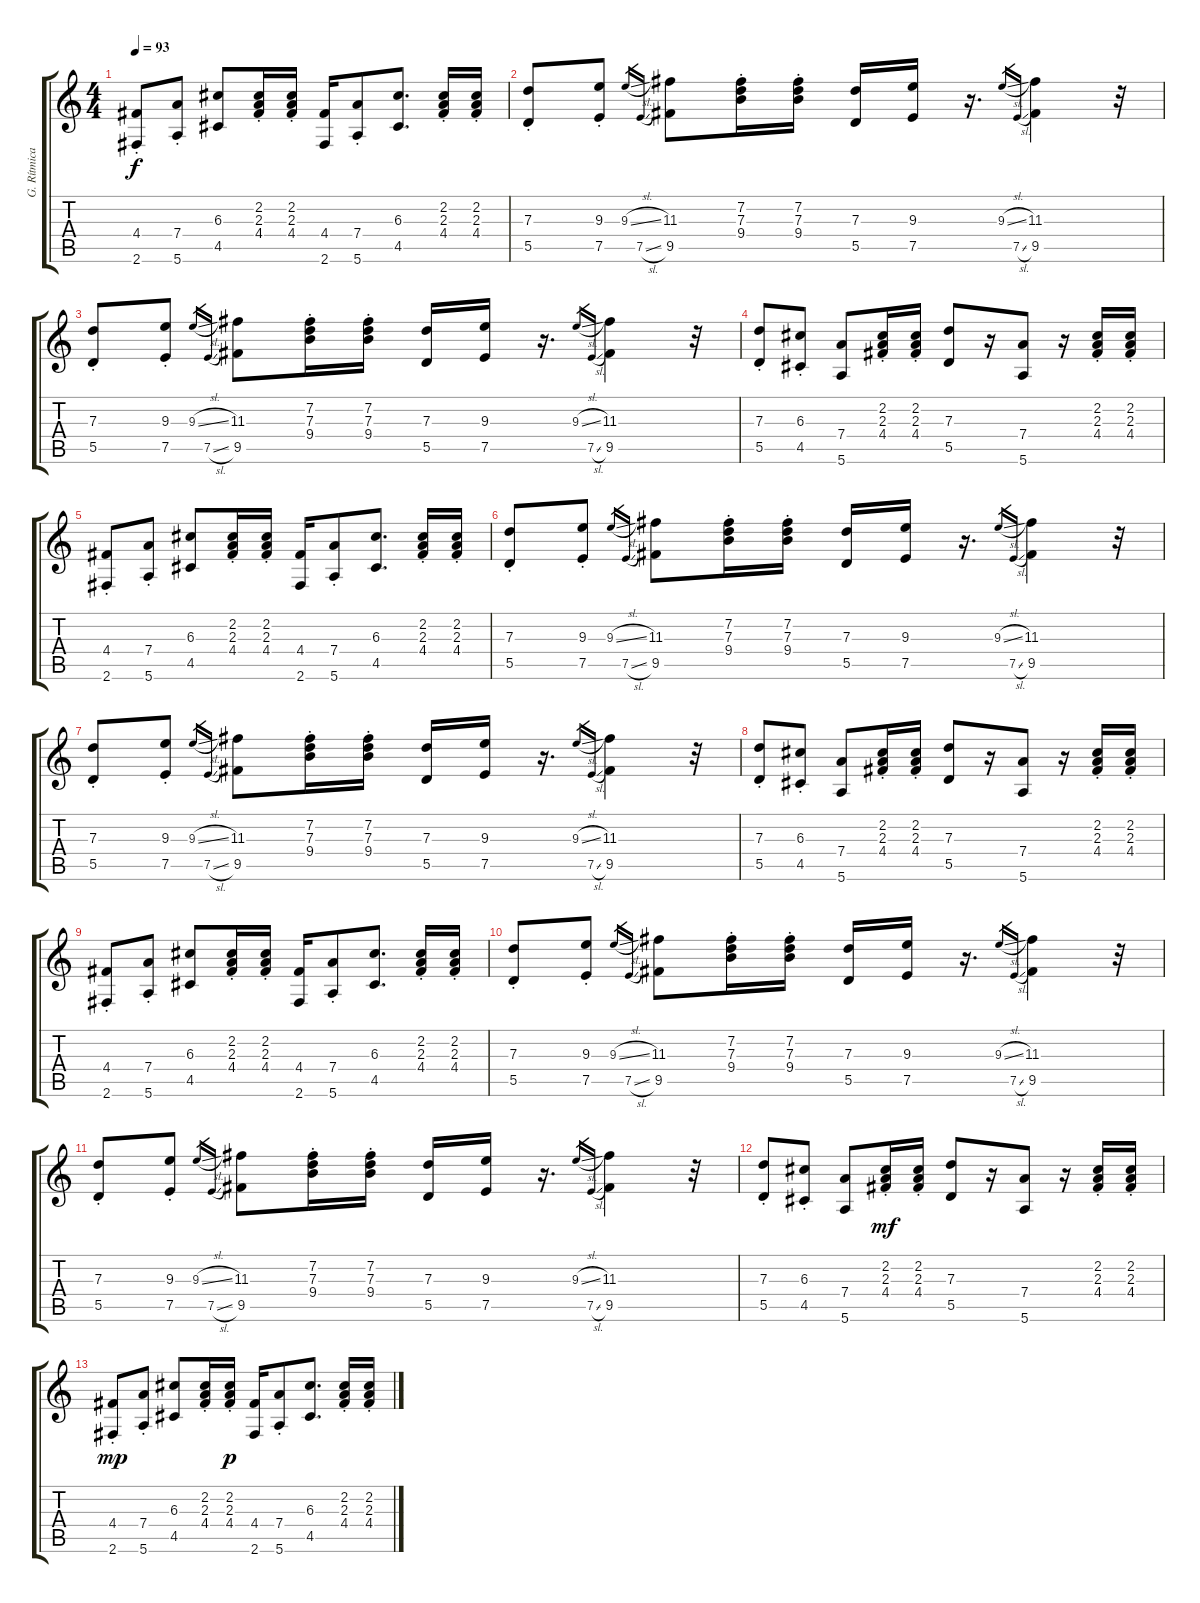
\track ("G. Rítmica Distorsión" "G. Rítmica") {instrument distortionguitar}
\staff {score tabs}
\tuning (E4 B3 G3 D3 A2 E2) {hide}
\ts (4 4)
\tempo 93
\clef g2
\ks c
(4.4{st} 2.6{st}).8{dy f} (7.4{st} 5.6{st}).8 (6.3 4.5).8 (2.2{st} 2.3{st} 4.4{st}).16 (2.2{st} 2.3{st} 4.4{st}).16 (4.4 2.6).16 (7.4{st} 5.6{st}).8 (6.3 4.5).8{d} (2.2{st} 2.3{st} 4.4{st}).16 (2.2{st} 2.3{st} 4.4{st}).16 |
(7.3{st} 5.5{st}).8 (9.3{st} 7.5{st}).8 9.3{sl}.16{gr} 7.5{sl}.16{gr} (11.3 9.5).8 (7.2{st} 7.3{st} 9.4{st}).16 (7.2{st} 7.3{st} 9.4{st}).16 (7.3 5.5).16 (9.3 7.5).16 r.16{d} 9.3{sl}.16{gr} 7.5{sl}.16{gr} (11.3 9.5).4 r.32 |
(7.3{st} 5.5{st}).8 (9.3{st} 7.5{st}).8 9.3{sl}.16{gr} 7.5{sl}.16{gr} (11.3 9.5).8 (7.2{st} 7.3{st} 9.4{st}).16 (7.2{st} 7.3{st} 9.4{st}).16 (7.3 5.5).16 (9.3 7.5).16 r.16{d} 9.3{sl}.16{gr} 7.5{sl}.16{gr} (11.3 9.5).4 r.32 |
(7.3{st} 5.5{st}).8 (6.3{st} 4.5{st}).8 (7.4 5.6).8 (2.2{st} 2.3{st} 4.4{st}).16 (2.2{st} 2.3{st} 4.4{st}).16 (7.3 5.5).8 r.16 (7.4 5.6).8 r.16 (2.2{st} 2.3{st} 4.4{st}).16 (2.2{st} 2.3{st} 4.4{st}).16 |
(4.4{st} 2.6{st}).8 (7.4{st} 5.6{st}).8 (6.3 4.5).8 (2.2{st} 2.3{st} 4.4{st}).16 (2.2{st} 2.3{st} 4.4{st}).16 (4.4 2.6).16 (7.4{st} 5.6{st}).8 (6.3 4.5).8{d} (2.2{st} 2.3{st} 4.4{st}).16 (2.2{st} 2.3{st} 4.4{st}).16 |
(7.3{st} 5.5{st}).8 (9.3{st} 7.5{st}).8 9.3{sl}.16{gr} 7.5{sl}.16{gr} (11.3 9.5).8 (7.2{st} 7.3{st} 9.4{st}).16 (7.2{st} 7.3{st} 9.4{st}).16 (7.3 5.5).16 (9.3 7.5).16 r.16{d} 9.3{sl}.16{gr} 7.5{sl}.16{gr} (11.3 9.5).4 r.32 |
(7.3{st} 5.5{st}).8 (9.3{st} 7.5{st}).8 9.3{sl}.16{gr} 7.5{sl}.16{gr} (11.3 9.5).8 (7.2{st} 7.3{st} 9.4{st}).16 (7.2{st} 7.3{st} 9.4{st}).16 (7.3 5.5).16 (9.3 7.5).16 r.16{d} 9.3{sl}.16{gr} 7.5{sl}.16{gr} (11.3 9.5).4 r.32 |
(7.3{st} 5.5{st}).8 (6.3{st} 4.5{st}).8 (7.4 5.6).8 (2.2{st} 2.3{st} 4.4{st}).16 (2.2{st} 2.3{st} 4.4{st}).16 (7.3 5.5).8 r.16 (7.4 5.6).8 r.16 (2.2{st} 2.3{st} 4.4{st}).16 (2.2{st} 2.3{st} 4.4{st}).16 |
(4.4{st} 2.6{st}).8 (7.4{st} 5.6{st}).8 (6.3 4.5).8 (2.2{st} 2.3{st} 4.4{st}).16 (2.2{st} 2.3{st} 4.4{st}).16 (4.4 2.6).16 (7.4{st} 5.6{st}).8 (6.3 4.5).8{d} (2.2{st} 2.3{st} 4.4{st}).16 (2.2{st} 2.3{st} 4.4{st}).16 |
(7.3{st} 5.5{st}).8 (9.3{st} 7.5{st}).8 9.3{sl}.16{gr} 7.5{sl}.16{gr} (11.3 9.5).8 (7.2{st} 7.3{st} 9.4{st}).16 (7.2{st} 7.3{st} 9.4{st}).16 (7.3 5.5).16 (9.3 7.5).16 r.16{d} 9.3{sl}.16{gr} 7.5{sl}.16{gr} (11.3 9.5).4 r.32 |
(7.3{st} 5.5{st}).8 (9.3{st} 7.5{st}).8 9.3{sl}.16{gr} 7.5{sl}.16{gr} (11.3 9.5).8 (7.2{st} 7.3{st} 9.4{st}).16 (7.2{st} 7.3{st} 9.4{st}).16 (7.3 5.5).16 (9.3 7.5).16 r.16{d} 9.3{sl}.16{gr} 7.5{sl}.16{gr} (11.3 9.5).4 r.32 |
(7.3{st} 5.5{st}).8 (6.3{st} 4.5{st}).8 (7.4 5.6).8 (2.2{st} 2.3{st} 4.4{st}).16{dy mf} (2.2{st} 2.3{st} 4.4{st}).16 (7.3 5.5).8 r.16 (7.4 5.6).8 r.16 (2.2{st} 2.3{st} 4.4{st}).16 (2.2{st} 2.3{st} 4.4{st}).16 |
(4.4{st} 2.6{st}).8{dy mp} (7.4{st} 5.6{st}).8 (6.3 4.5).8 (2.2{st} 2.3{st} 4.4{st}).16 (2.2{st} 2.3{st} 4.4{st}).16{dy p} (4.4 2.6).16 (7.4{st} 5.6{st}).8 (6.3 4.5).8{d} (2.2{st} 2.3{st} 4.4{st}).16 (2.2{st} 2.3{st} 4.4{st}).16
